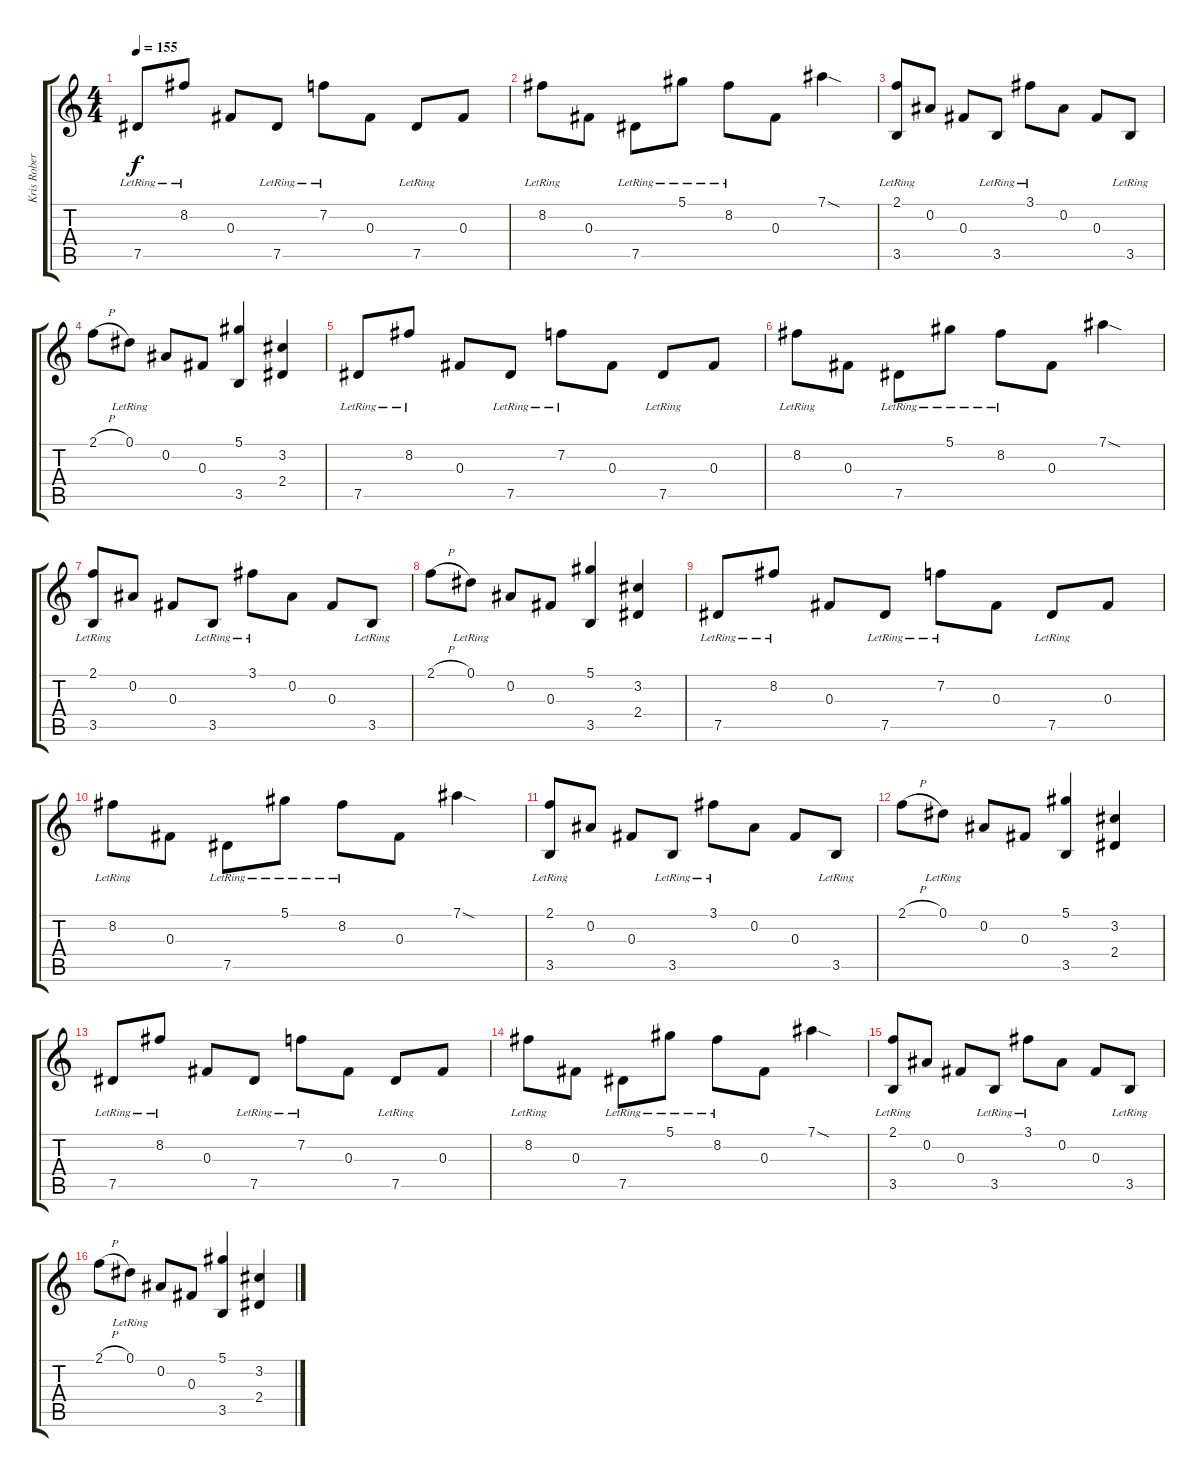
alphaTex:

\track ("Kris Roberts" "Kris Rober") {instrument acousticguitarnylon}
\staff {score tabs}
\tuning (Eb4 Bb3 Gb3 Db3 Ab2 Db2) {hide}
\ts (4 4)
\tempo 155
\clef g2
\ks c
7.5{lr}.8{dy f instrument acousticguitarnylon} 8.2{lr}.8 0.3.8 7.5{lr}.8 7.2{lr}.8 0.3.8 7.5{lr}.8 0.3.8 |
8.2{lr}.8 0.3.8 7.5{lr}.8 5.1{lr}.8 8.2{lr}.8 0.3.8 7.1{sod}.4 |
(2.1{lr} 3.5{lr}).8 0.2.8 0.3.8 3.5{lr}.8 3.1{lr}.8 0.2.8 0.3.8 3.5{lr}.8 |
2.1{h}.8 0.1{lr}.8 0.2.8 0.3.8 (5.1 3.5).4 (3.2 2.4).4 |
7.5{lr}.8 8.2{lr}.8 0.3.8 7.5{lr}.8 7.2{lr}.8 0.3.8 7.5{lr}.8 0.3.8 |
8.2{lr}.8 0.3.8 7.5{lr}.8 5.1{lr}.8 8.2{lr}.8 0.3.8 7.1{sod}.4 |
(2.1{lr} 3.5{lr}).8 0.2.8 0.3.8 3.5{lr}.8 3.1{lr}.8 0.2.8 0.3.8 3.5{lr}.8 |
2.1{h}.8 0.1{lr}.8 0.2.8 0.3.8 (5.1 3.5).4 (3.2 2.4).4 |
7.5{lr}.8 8.2{lr}.8 0.3.8 7.5{lr}.8 7.2{lr}.8 0.3.8 7.5{lr}.8 0.3.8 |
8.2{lr}.8 0.3.8 7.5{lr}.8 5.1{lr}.8 8.2{lr}.8 0.3.8 7.1{sod}.4 |
(2.1{lr} 3.5{lr}).8 0.2.8 0.3.8 3.5{lr}.8 3.1{lr}.8 0.2.8 0.3.8 3.5{lr}.8 |
2.1{h}.8 0.1{lr}.8 0.2.8 0.3.8 (5.1 3.5).4 (3.2 2.4).4 |
7.5{lr}.8 8.2{lr}.8 0.3.8 7.5{lr}.8 7.2{lr}.8 0.3.8 7.5{lr}.8 0.3.8 |
8.2{lr}.8 0.3.8 7.5{lr}.8 5.1{lr}.8 8.2{lr}.8 0.3.8 7.1{sod}.4 |
(2.1{lr} 3.5{lr}).8 0.2.8 0.3.8 3.5{lr}.8 3.1{lr}.8 0.2.8 0.3.8 3.5{lr}.8 |
2.1{h}.8 0.1{lr}.8 0.2.8 0.3.8 (5.1 3.5).4 (3.2 2.4).4
